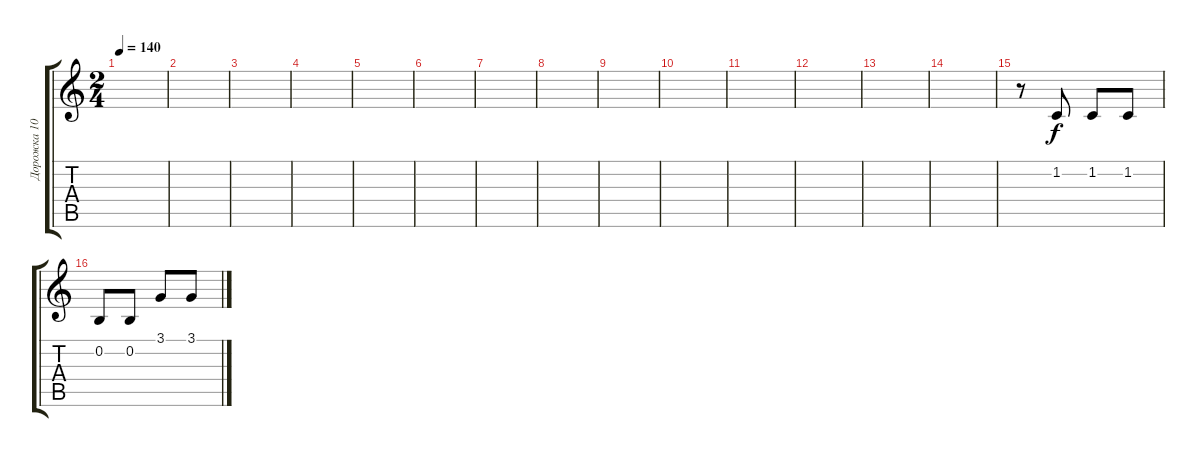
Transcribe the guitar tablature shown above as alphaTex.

\track ("Дорожка 10" "Дорожка 10") {instrument violin}
\staff {score tabs}
\tuning (E4 B3 G3 D3 A2 E2) {hide}
\ts (2 4)
\tempo 140
\clef g2
\ks c
|
|
|
|
|
|
|
|
|
|
|
|
|
|
r.8 1.2.8 1.2.8 1.2.8 |
0.2.8 0.2.8 3.1.8 3.1.8
